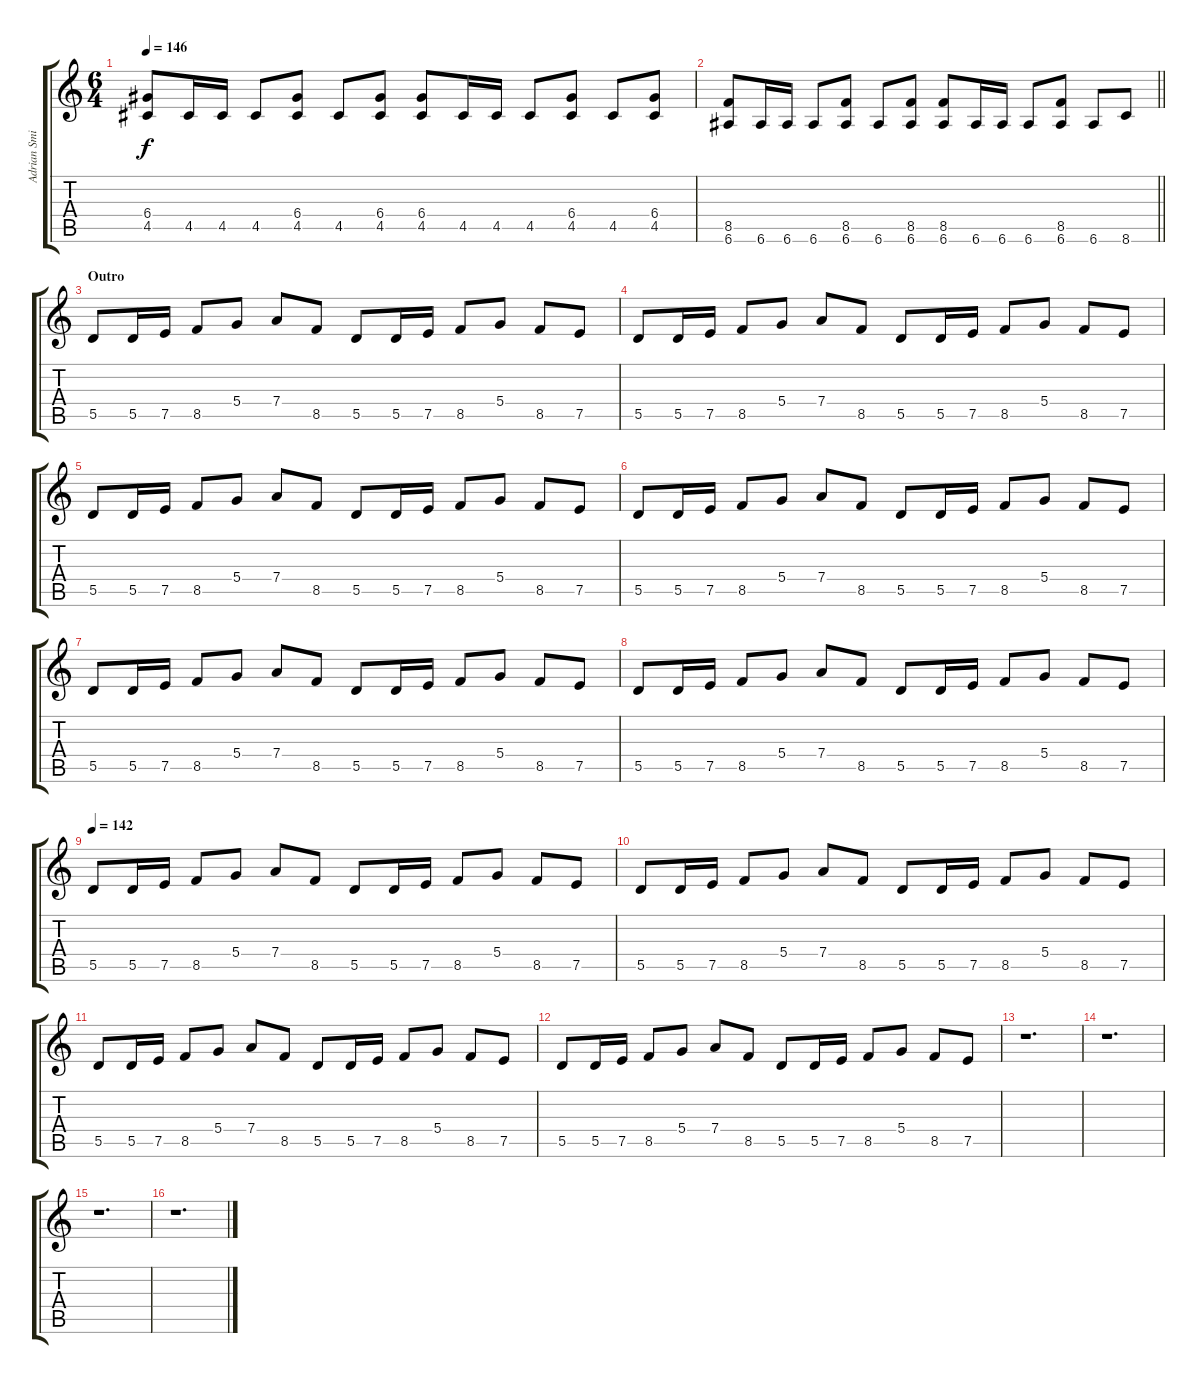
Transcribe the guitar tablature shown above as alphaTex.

\track ("Adrian Smith" "Adrian Smi") {instrument overdrivenguitar}
\staff {score tabs}
\tuning (E4 B3 G3 D3 A2 E2) {hide}
\ts (6 4)
\tempo 146
\clef g2
\ks c
(6.4 4.5).8{dy f} 4.5.16 4.5.16 4.5.8 (6.4 4.5).8 4.5.8 (6.4 4.5).8 (6.4 4.5).8 4.5.16 4.5.16 4.5.8 (6.4 4.5).8 4.5.8 (6.4 4.5).8 |
\barLineRight lightlight
(8.5 6.6).8 6.6.16 6.6.16 6.6.8 (8.5 6.6).8 6.6.8 (8.5 6.6).8 (8.5 6.6).8 6.6.16 6.6.16 6.6.8 (8.5 6.6).8 6.6.8 8.6.8 |
\section ("" "Outro")
5.5.8 5.5.16 7.5.16 8.5.8 5.4.8 7.4.8 8.5.8 5.5.8 5.5.16 7.5.16 8.5.8 5.4.8 8.5.8 7.5.8 |
5.5.8 5.5.16 7.5.16 8.5.8 5.4.8 7.4.8 8.5.8 5.5.8 5.5.16 7.5.16 8.5.8 5.4.8 8.5.8 7.5.8 |
5.5.8 5.5.16 7.5.16 8.5.8 5.4.8 7.4.8 8.5.8 5.5.8 5.5.16 7.5.16 8.5.8 5.4.8 8.5.8 7.5.8 |
5.5.8 5.5.16 7.5.16 8.5.8 5.4.8 7.4.8 8.5.8 5.5.8 5.5.16 7.5.16 8.5.8 5.4.8 8.5.8 7.5.8 |
5.5.8{volume 8} 5.5.16 7.5.16 8.5.8 5.4.8 7.4.8 8.5.8 5.5.8 5.5.16 7.5.16 8.5.8 5.4.8 8.5.8 7.5.8 |
5.5.8 5.5.16 7.5.16 8.5.8 5.4.8 7.4.8 8.5.8 5.5.8 5.5.16 7.5.16 8.5.8 5.4.8 8.5.8 7.5.8 |
\tempo 142
5.5.8{volume 4} 5.5.16 7.5.16 8.5.8 5.4.8 7.4.8 8.5.8 5.5.8 5.5.16 7.5.16 8.5.8 5.4.8 8.5.8 7.5.8 |
5.5.8 5.5.16 7.5.16 8.5.8 5.4.8 7.4.8 8.5.8 5.5.8 5.5.16 7.5.16 8.5.8 5.4.8 8.5.8 7.5.8 |
5.5.8{volume 0} 5.5.16 7.5.16 8.5.8 5.4.8 7.4.8 8.5.8 5.5.8 5.5.16 7.5.16 8.5.8 5.4.8 8.5.8 7.5.8 |
5.5.8 5.5.16 7.5.16 8.5.8 5.4.8 7.4.8 8.5.8 5.5.8 5.5.16 7.5.16 8.5.8 5.4.8 8.5.8 7.5.8 |
r.1{d} |
r.1{d} |
r.1{d} |
r.1{d}
